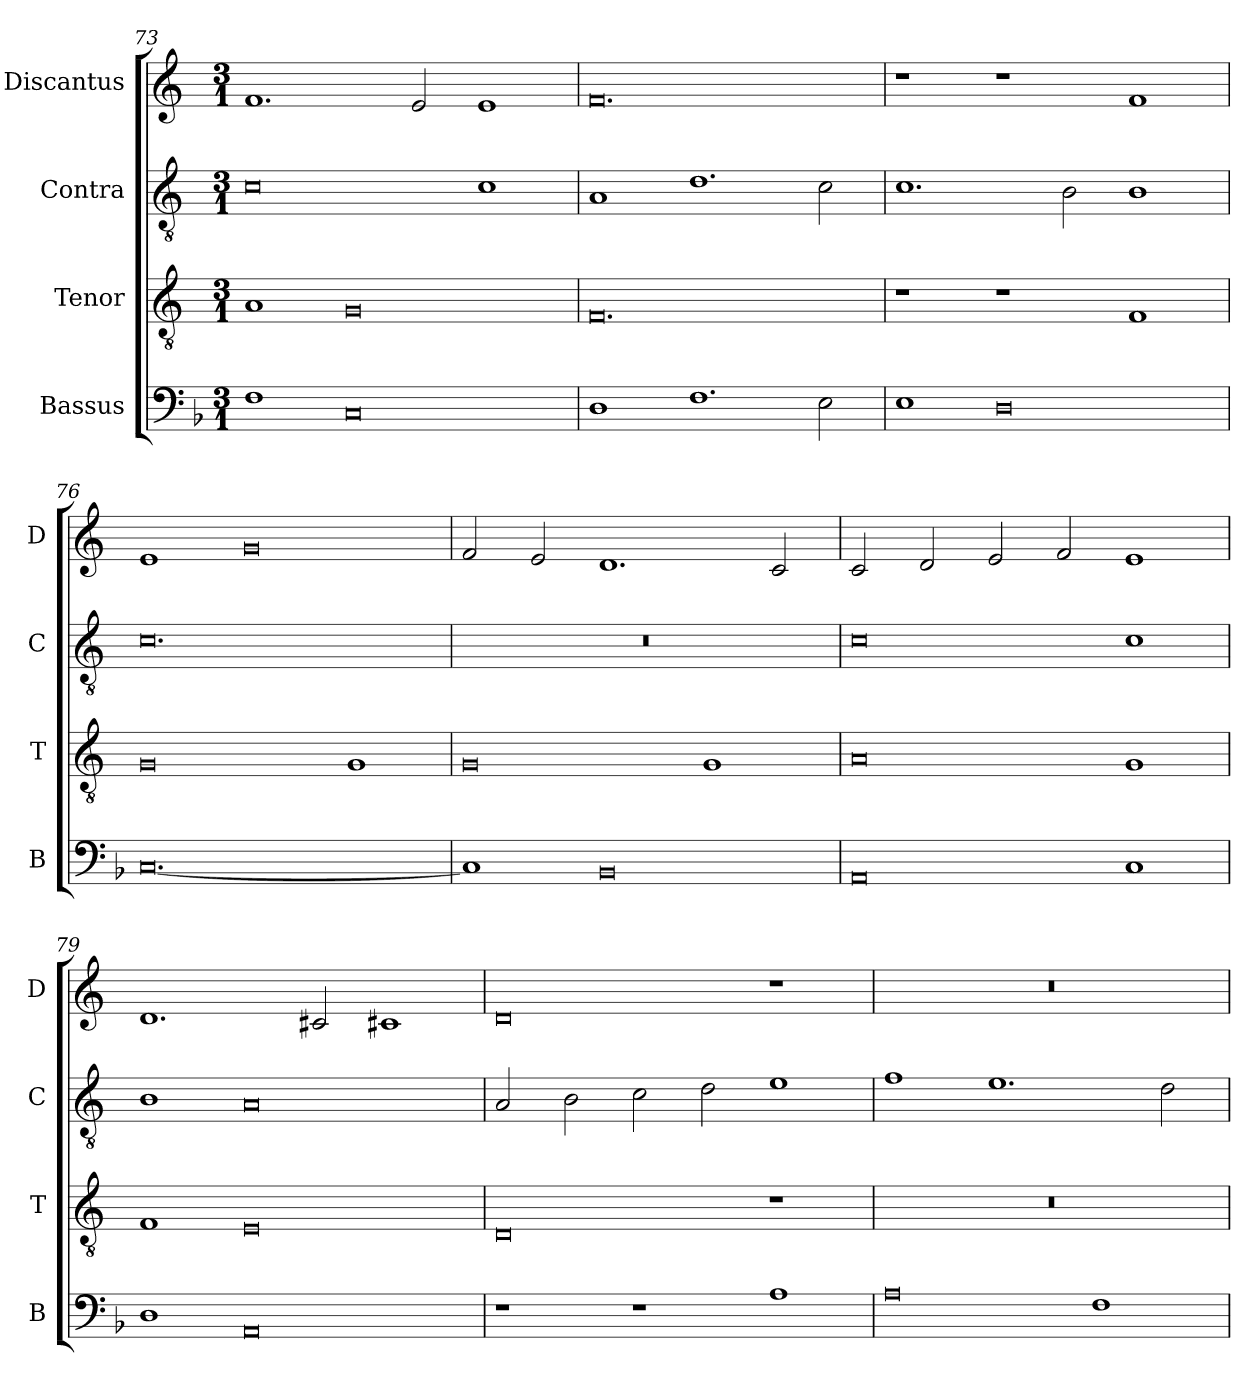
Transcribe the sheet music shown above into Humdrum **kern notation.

**kern	**kern	**kern	**kern
*part4	*part3	*part2	*part1
*staff4	*staff3	*staff2	*staff1
*I"Bassus	*I"Tenor	*I"Contra	*I"Discantus
*I'B	*I'T	*I'C	*I'D
*clefF4	*clefGv2	*clefGv2	*clefG2
*k[b-]	*k[]	*k[]	*k[]
*M3/1	*M3/1	*M3/1	*M3/1
=73	=73	=73	=73
1F	1A	0c	1.f
0C	0G	.	.
.	.	.	2e/
.	.	1c	1e
=74	=74	=74	=74
1D	0.F	1A	0.f
1.F	.	1.d	.
2E\	.	2c\	.
=75	=75	=75	=75
1E	1r	1.c	1r
0D	1r	.	1r
.	.	2B\	.
.	1F	1B	1f
=76	=76	=76	=76
[0.C	0G	0.c	1e
.	.	.	0g
.	1G	.	.
=77	=77	=77	=77
1C]	0G	0.r	2f/
.	.	.	2e/
0BB-	.	.	1.d
.	1G	.	.
.	.	.	2c/
=78	=78	=78	=78
0AA	0A	0c	2c/
.	.	.	2d/
.	.	.	2e/
.	.	.	2f/
1C	1G	1c	1e
=79	=79	=79	=79
1D	1F	1B	1.d
0AA	0E	0A	.
.	.	.	2c#X/
.	.	.	1c#X
=80	=80	=80	=80
1r	0D	2A/	0d
.	.	2B\	.
1r	.	2c\	.
.	.	2d\	.
1A	1r	1e	1r
=81	=81	=81	=81
0A	0.r	1f	0.r
.	.	1.e	.
1F	.	.	.
.	.	2d\	.
=	=	=	=
*-	*-	*-	*-
